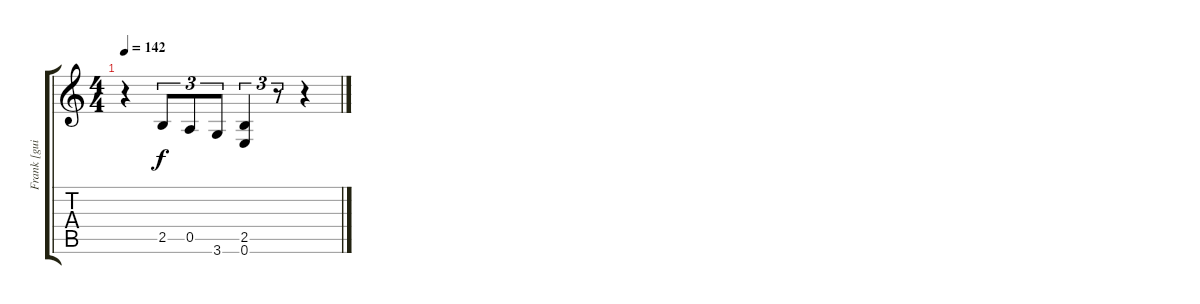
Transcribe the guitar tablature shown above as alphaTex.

\track ("Frank [guitarra]" "Frank [gui") {instrument overdrivenguitar}
\staff {score tabs}
\tuning (E4 B3 G3 D3 A2 E2) {hide}
\ts (4 4)
\tempo 142
\clef g2
\ks c
r.4{dy f} 2.5.8{tu (3 2)} 0.5.8{tu (3 2)} 3.6.8{tu (3 2)} (2.5 0.6).4{tu (3 2)} r.8{tu (3 2)} r.4
